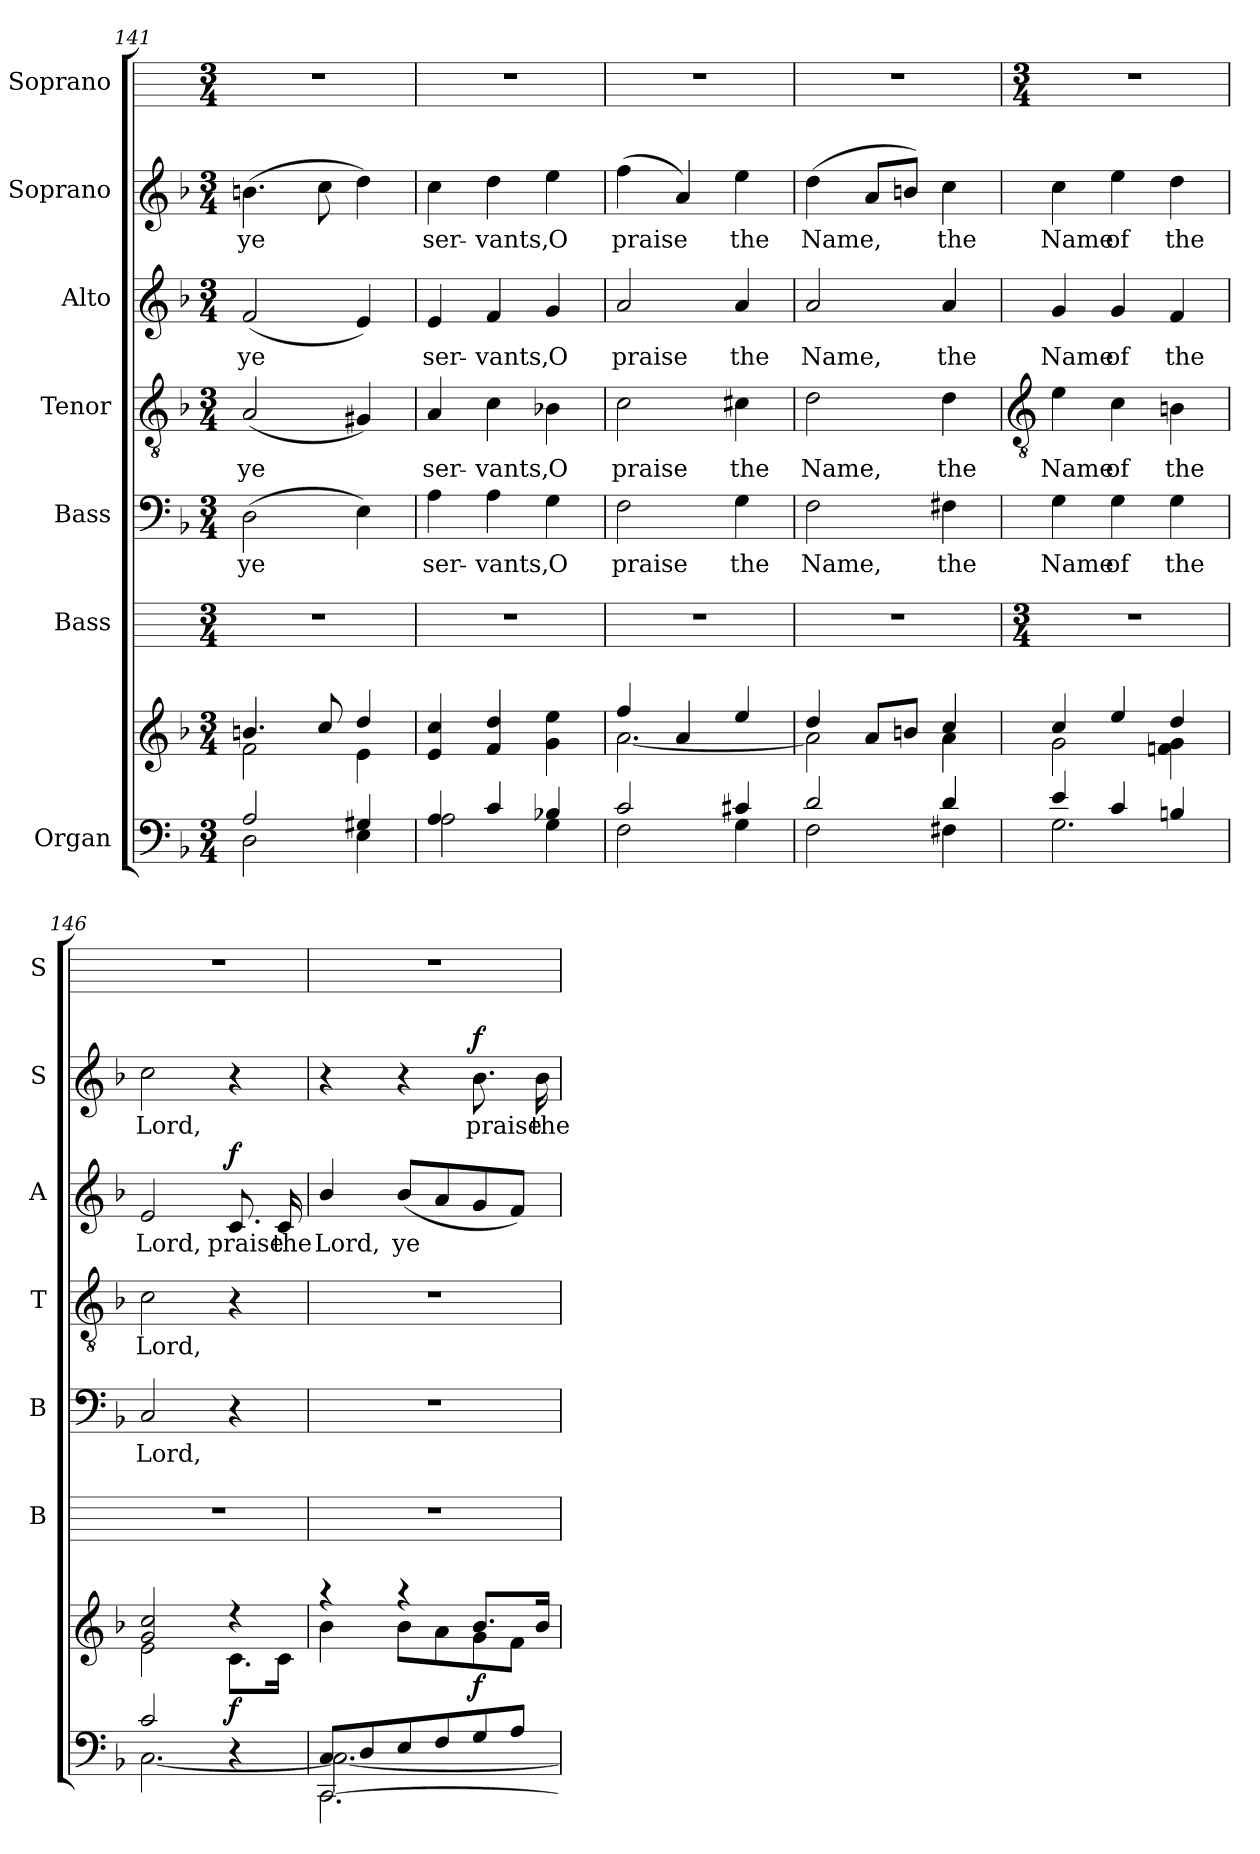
**kern	**kern	**dynam	**kern	**kern	**text	**kern	**text	**kern	**text	**dynam	**kern	**text	**dynam	**kern
*part7	*part7	*part7	*part6	*part5	*part5	*part4	*part4	*part3	*part3	*part3	*part2	*part2	*part2	*part1
*staff8	*staff7	*staff7/8	*staff6	*staff5	*staff5	*staff4	*staff4	*staff3	*staff3	*staff3	*staff2	*staff2	*staff2	*staff1
*I"Organ	*	*	*I"Bass	*I"Bass	*	*I"Tenor	*	*I"Alto	*	*	*I"Soprano	*	*	*I"Soprano
*	*	*	*I'B	*I'B	*	*I'T	*	*I'A	*	*	*I'S	*	*	*I'S
*clefF4	*clefG2	*	*	*clefF4	*	*clefGv2	*	*clefG2	*	*	*clefG2	*	*	*
*k[b-]	*k[b-]	*	*	*k[b-]	*	*k[b-]	*	*k[b-]	*	*	*k[b-]	*	*	*
*F:	*F:	*	*	*F:	*	*F:	*	*F:	*	*	*F:	*	*	*
*M3/4	*M3/4	*	*M3/4	*M3/4	*	*M3/4	*	*M3/4	*	*	*M3/4	*	*	*M3/4
=141	=141	=141	=141	=141	=141	=141	=141	=141	=141	=141	=141	=141	=141	=141
*^	*^	*	*	*	*	*	*	*	*	*	*	*	*	*
!	!	!	!	!	!	!	!LO:LY:b	!	!LO:LY:b	!	!LO:LY:b	!	!	!LO:LY:b	!	!
2A/	2D\	4.bn/	2f\	.	2.r	(>2D	ye	(<2A	ye	(<2f	ye	.	(>4.bn	ye	.	2.r
.	.	8cc/	.	.	.	.	.	.	.	.	.	.	8cc	.	.	.
4G#X/	4E\	4dd/	4e\	.	.	4E)	.	4G#X)	.	4e)	.	.	4dd)	.	.	.
=142	=142	=142	=142	=142	=142	=142	=142	=142	=142	=142	=142	=142	=142	=142	=142	=142
!	!	!	!	!	!	!	!LO:LY:b	!	!LO:LY:b	!	!LO:LY:b	!	!	!LO:LY:b	!	!
4A/	2A\	4e/ 4cc/	2.ryy	.	2.r	4A	ser-	4A	ser-	4e	ser-	.	4cc	ser-	.	2.r
!	!	!	!	!	!	!	!LO:LY:b	!	!LO:LY:b	!	!LO:LY:b	!	!	!LO:LY:b	!	!
4c/	.	4f/ 4dd/	.	.	.	4A	-vants,	4c	-vants,	4f	-vants,	.	4dd	-vants,	.	.
!	!	!	!	!	!	!	!LO:LY:b	!	!LO:LY:b	!	!LO:LY:b	!	!	!LO:LY:b	!	!
4B-X/	4G\	4g\ 4ee\	.	.	.	4G	O	4B-X	O	4g	O	.	4ee	O	.	.
=143	=143	=143	=143	=143	=143	=143	=143	=143	=143	=143	=143	=143	=143	=143	=143	=143
!	!	!	!	!	!	!	!LO:LY:b	!	!LO:LY:b	!	!LO:LY:b	!	!	!LO:LY:b	!	!
2c/	2F\	4ff/	[2.a\	.	2.r	2F	praise	2c	praise	2a	praise	.	(4ff	praise	.	2.r
.	.	4a/	.	.	.	.	.	.	.	.	.	.	4a)	.	.	.
!	!	!	!	!	!	!	!LO:LY:b	!	!LO:LY:b	!	!LO:LY:b	!	!	!LO:LY:b	!	!
4c#X/	4G\	4ee/	.	.	.	4G	the	4c#X	the	4a	the	.	4ee	the	.	.
=144	=144	=144	=144	=144	=144	=144	=144	=144	=144	=144	=144	=144	=144	=144	=144	=144
!	!	!	!	!	!	!	!LO:LY:b	!	!LO:LY:b	!	!LO:LY:b	!	!	!LO:LY:b	!	!
2d/	2F\	4dd/	2a\]	.	2.r	2F	Name,	2d	Name,	2a	Name,	.	(<4dd	Name,	.	2.r
.	.	8a/L	.	.	.	.	.	.	.	.	.	.	8aL	.	.	.
.	.	8bn/J	.	.	.	.	.	.	.	.	.	.	8bnJ)	.	.	.
!	!	!	!	!	!	!	!LO:LY:b	!	!LO:LY:b	!	!LO:LY:b	!	!	!LO:LY:b	!	!
4d/	4F#X\	4cc/	4a\	.	.	4F#X	the	4d	the	4a	the	.	4cc	the	.	.
*v	*v	*	*	*	*	*	*	*	*	*	*	*	*	*	*	*
!!LO:LB:g=z
=145	=145	=145	=145	=145	=145	=145	=145	=145	=145	=145	=145	=145	=145	=145	=145
*	*	*	*	*	*	*	*clefGv2	*	*	*	*	*	*	*	*
*	*	*	*	*M3/4	*	*	*	*	*	*	*	*	*	*	*M3/4
*^	*	*	*	*	*	*	*	*	*	*	*	*	*	*	*
!	!LO:N:vis=1	!	!	!	!	!	!LO:LY:b	!	!LO:LY:b	!	!LO:LY:b	!	!	!LO:LY:b	!	!
*	*^	*	*	*	*	*	*	*	*	*	*	*	*	*	*	*
4e/	2.ryy	2.G\	4cc/	2g\	.	2.r	4G	Name	4e	Name	4g	Name	.	4cc	Name	.	2.r
!	!	!	!	!	!	!	!	!LO:LY:b	!	!LO:LY:b	!	!LO:LY:b	!	!	!LO:LY:b	!	!
4c/	.	.	4ee/	.	.	.	4G	of	4c	of	4g	of	.	4ee	of	.	.
!	!	!	!	!	!	!	!	!LO:LY:b	!	!LO:LY:b	!	!LO:LY:b	!	!	!LO:LY:b	!	!
4Bn/	.	.	4dd/	4fn\ 4g\	.	.	4G	the	4Bn	the	4f	the	.	4dd	the	.	.
=146	=146	=146	=146	=146	=146	=146	=146	=146	=146	=146	=146	=146	=146	=146	=146	=146	=146
!	!	!	!	!	!	!	!	!LO:LY:b	!	!LO:LY:b	!	!LO:LY:b	!	!	!LO:LY:b	!	!
2c/	[2.C\	2.ryy	2g/ 2cc/	2e\	.	2.r	2C	Lord,	2c	Lord,	2e	Lord,	.	2cc	Lord,	.	2.r
!	!	!	!	!	!LO:DY:b	!	!	!	!	!	!	!LO:LY:b	!LO:DY:b	!	!	!	!
4r	.	.	4r	8.c\L	f	.	4r	.	4r	.	8.c	praise	f	4r	.	.	.
!	!	!	!	!	!	!	!	!	!	!	!	!LO:LY:b	!	!	!	!	!
.	.	.	.	16c\J	.	.	.	.	.	.	16c	the	.	.	.	.	.
=147	=147	=147	=147	=147	=147	=147	=147	=147	=147	=147	=147	=147	=147	=147	=147	=147	=147
!	!	!	!	!	!	!	!LO:N:vis=1	!	!LO:N:vis=1	!	!	!LO:LY:b	!	!	!	!	!
8C/L	2.C\_	[2.CC\	4r	4b-\	.	2.r	2.r	.	2.r	.	4b-/	Lord,	.	4r	.	.	2.r
8D/	.	.	.	.	.	.	.	.	.	.	.	.	.	.	.	.	.
!	!	!	!	!	!	!	!	!	!	!	!	!LO:LY:b	!	!	!	!	!
8E/	.	.	4r	8b-\L	.	.	.	.	.	.	(<8b-L	ye	.	4r	.	.	.
8F/	.	.	.	8a\	.	.	.	.	.	.	8a	.	.	.	.	.	.
!	!	!	!	!	!LO:DY:b	!	!	!	!	!	!	!	!	!	!LO:LY:b	!LO:DY:b	!
8G/	.	.	8.b-/L	8g\	f	.	.	.	.	.	8g	.	.	8.b-	praise	f	.
8A/J	.	.	.	8f\J	.	.	.	.	.	.	8fJ)	.	.	.	.	.	.
!	!	!	!	!	!	!	!	!	!	!	!	!	!	!	!LO:LY:b	!	!
.	.	.	16b-/J	.	.	.	.	.	.	.	.	.	.	16b-	the	.	.
*v	*v	*v	*	*	*	*	*	*	*	*	*	*	*	*	*	*	*
*	*v	*v	*	*	*	*	*	*	*	*	*	*	*	*	*
=	=	=	=	=	=	=	=	=	=	=	=	=	=	=
*-	*-	*-	*-	*-	*-	*-	*-	*-	*-	*-	*-	*-	*-	*-
